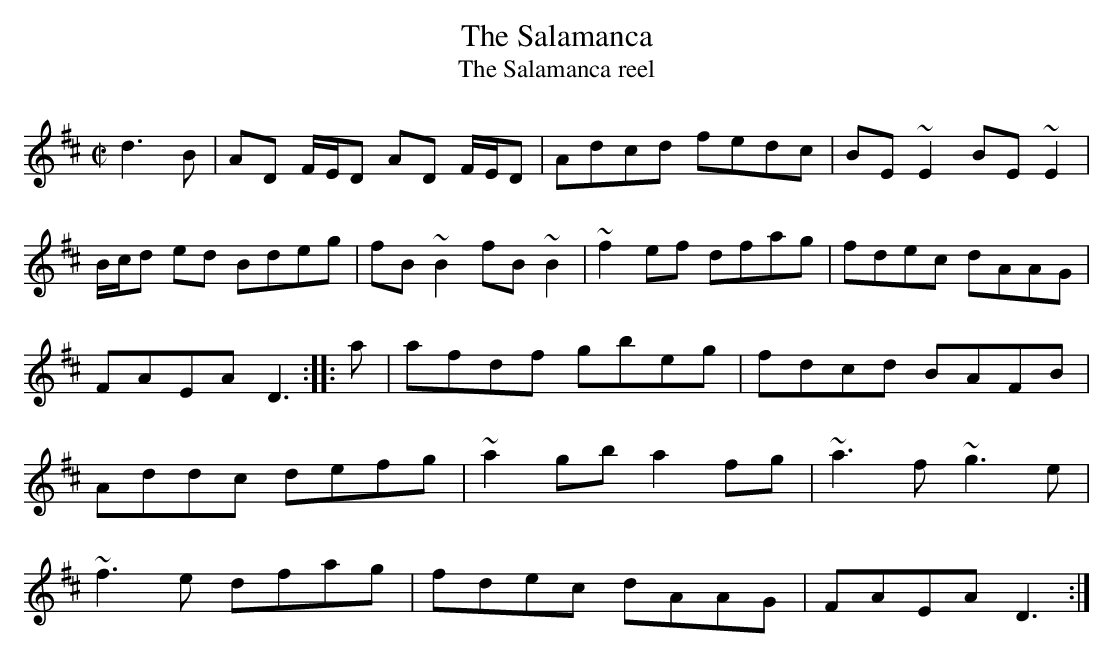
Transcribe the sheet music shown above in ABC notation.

X:1
T:Salamanca, The
T:Salamanca reel, The
M:C|
K:D
d3B|AD F/2E/2D AD F/2E/2D|Adcd fedc|BE~E2 BE~E2|B/2c/2d ed Bdeg|\
fB~B2 fB~B2|~f2ef dfag|fdec dAAG|FAEA D3::a|\
afdf gbeg|fdcd BAFB|Addc defg|~a2gb a2fg|\
~a3f ~g3e|~f3e dfag|fdec dAAG|FAEA D3:|
